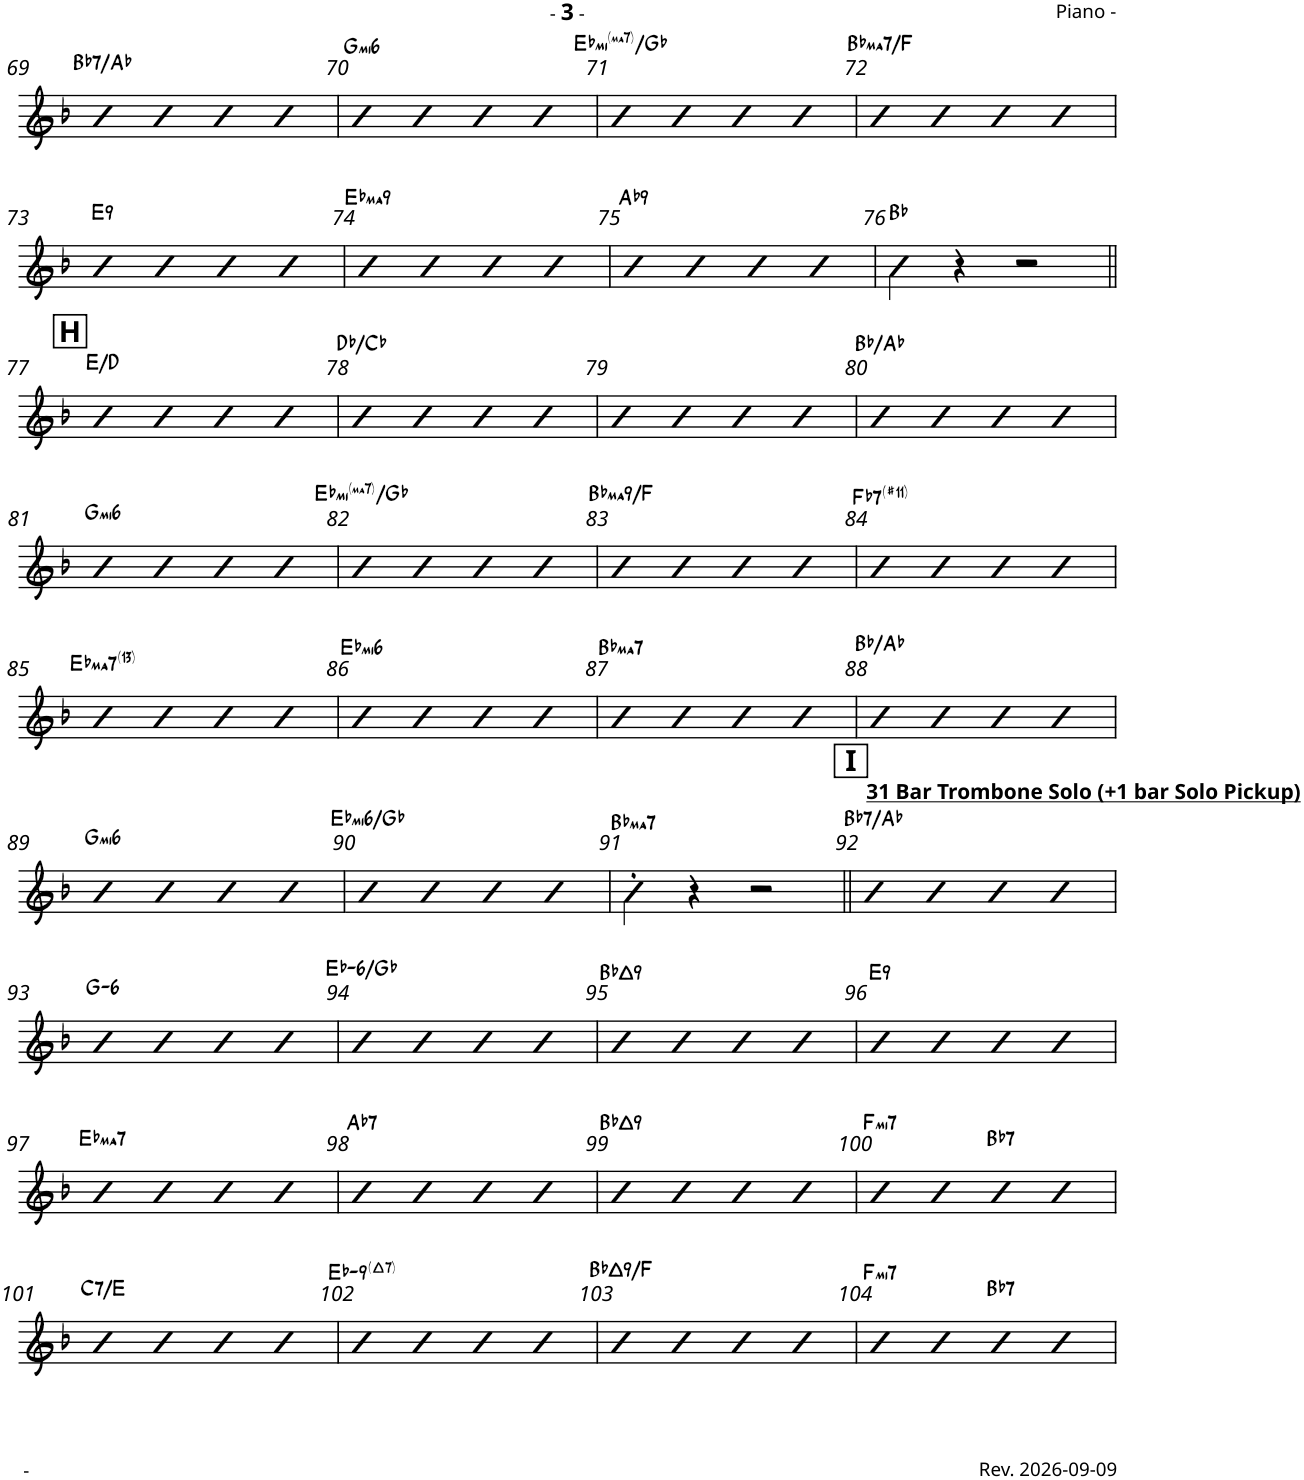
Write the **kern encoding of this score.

**kern	**harte
*part1	*part1
*staff1	*
*I"Piano	*
*I'Pno.	*
!!LO:PB:g=z
*clefG2	*
*k[b-]	*
*M4/4	*
=69	=69
!	!LO:H:kt=7
4b-	Bb:7/b7
4b-	.
4b-	.
4b-	.
=70	=70
!	!LO:H:kt=mi6
4b-	G:min6
4b-	.
4b-	.
4b-	.
=71	=71
!	!LO:H:kt=mima7
4b-	Eb:minmaj7/b3
4b-	.
4b-	.
4b-	.
=72	=72
!	!LO:H:kt=ma7
4b-	Bb:maj7/5
4b-	.
4b-	.
4b-	.
!!LO:LB:g=z
=73	=73
!	!LO:H:kt=9
4b-	E:9
4b-	.
4b-	.
4b-	.
=74	=74
!	!LO:H:kt=ma9
4b-	Eb:maj9
4b-	.
4b-	.
4b-	.
=75	=75
!	!LO:H:kt=9
4b-	Ab:9
4b-	.
4b-	.
4b-	.
=76	=76
4D\	Bb:maj
4r	.
2r	.
!!LO:LB:g=z
!!LO:REH:place=s1:a:B:cj:fs=14:t=H
=77||	=77||
4b-	E:maj/b7
4b-	.
4b-	.
4b-	.
=78	=78
4b-	Db:maj/b7
4b-	.
4b-	.
4b-	.
=79	=79
4b-	.
4b-	.
4b-	.
4b-	.
=80	=80
4b-	Bb:maj/b7
4b-	.
4b-	.
4b-	.
!!LO:LB:g=z
=81	=81
!	!LO:H:kt=mi6
4b-	G:min6
4b-	.
4b-	.
4b-	.
=82	=82
!	!LO:H:kt=mima7
4b-	Eb:minmaj7/b3
4b-	.
4b-	.
4b-	.
=83	=83
!	!LO:H:kt=ma9
4b-	Bb:maj9/5
4b-	.
4b-	.
4b-	.
=84	=84
!	!LO:H:kt=7
4b-	Fb:7(#11)
4b-	.
4b-	.
4b-	.
!!LO:LB:g=z
=85	=85
!	!LO:H:kt=ma7
4b-	Eb:maj7(13)
4b-	.
4b-	.
4b-	.
=86	=86
!	!LO:H:kt=mi6
4b-	Eb:min6
4b-	.
4b-	.
4b-	.
=87	=87
!	!LO:H:kt=ma7
4b-	Bb:maj7
4b-	.
4b-	.
4b-	.
=88	=88
4b-	Bb:maj/b7
4b-	.
4b-	.
4b-	.
!!LO:LB:g=z
=89	=89
!	!LO:H:kt=mi6
4b-	G:min6
4b-	.
4b-	.
4b-	.
=90	=90
!	!LO:H:kt=mi6
4b-	Eb:min6/b3
4b-	.
4b-	.
4b-	.
=91	=91
!	!LO:H:kt=ma7
4D'\	Bb:maj7
4r	.
2r	.
!!LO:REH:place=s1:a:B:cj:fs=14:t=I
=92||	=92||
!LO:TX:a:B:t=31 Bar Trombone Solo (+1 bar Solo Pickup)	!LO:H:kt=7
4b-	Bb:7/b7
4b-	.
4b-	.
4b-	.
!!LO:LB:g=z
=93	=93
!	!LO:H:kt=6
4b-	G:min6
4b-	.
4b-	.
4b-	.
=94	=94
!	!LO:H:kt=6
4b-	Eb:min6/b3
4b-	.
4b-	.
4b-	.
=95	=95
!	!LO:H:kt=9
4b-	Bb:maj9
4b-	.
4b-	.
4b-	.
=96	=96
!	!LO:H:kt=9
4b-	E:9
4b-	.
4b-	.
4b-	.
!!LO:LB:g=z
=97	=97
!	!LO:H:kt=ma7
4b-	Eb:maj7
4b-	.
4b-	.
4b-	.
=98	=98
!	!LO:H:kt=7
4b-	Ab:7
4b-	.
4b-	.
4b-	.
=99	=99
!	!LO:H:kt=9
4b-	Bb:maj9
4b-	.
4b-	.
4b-	.
=100	=100
!	!LO:H:kt=mi7
4b-	F:min7
4b-	.
!	!LO:H:kt=7
4b-	Bb:7
4b-	.
!!LO:LB:g=z
=101	=101
!	!LO:H:kt=7
4b-	C:7/3
4b-	.
4b-	.
4b-	.
=102	=102
!	!LO:H:kt=^7
4b-	Eb:minmaj7(9)
4b-	.
4b-	.
4b-	.
=103	=103
!	!LO:H:kt=9
4b-	Bb:maj9/5
4b-	.
4b-	.
4b-	.
=104	=104
!	!LO:H:kt=mi7
4b-	F:min7
4b-	.
!	!LO:H:kt=7
4b-	Bb:7
4b-	.
=	=
*-	*-
